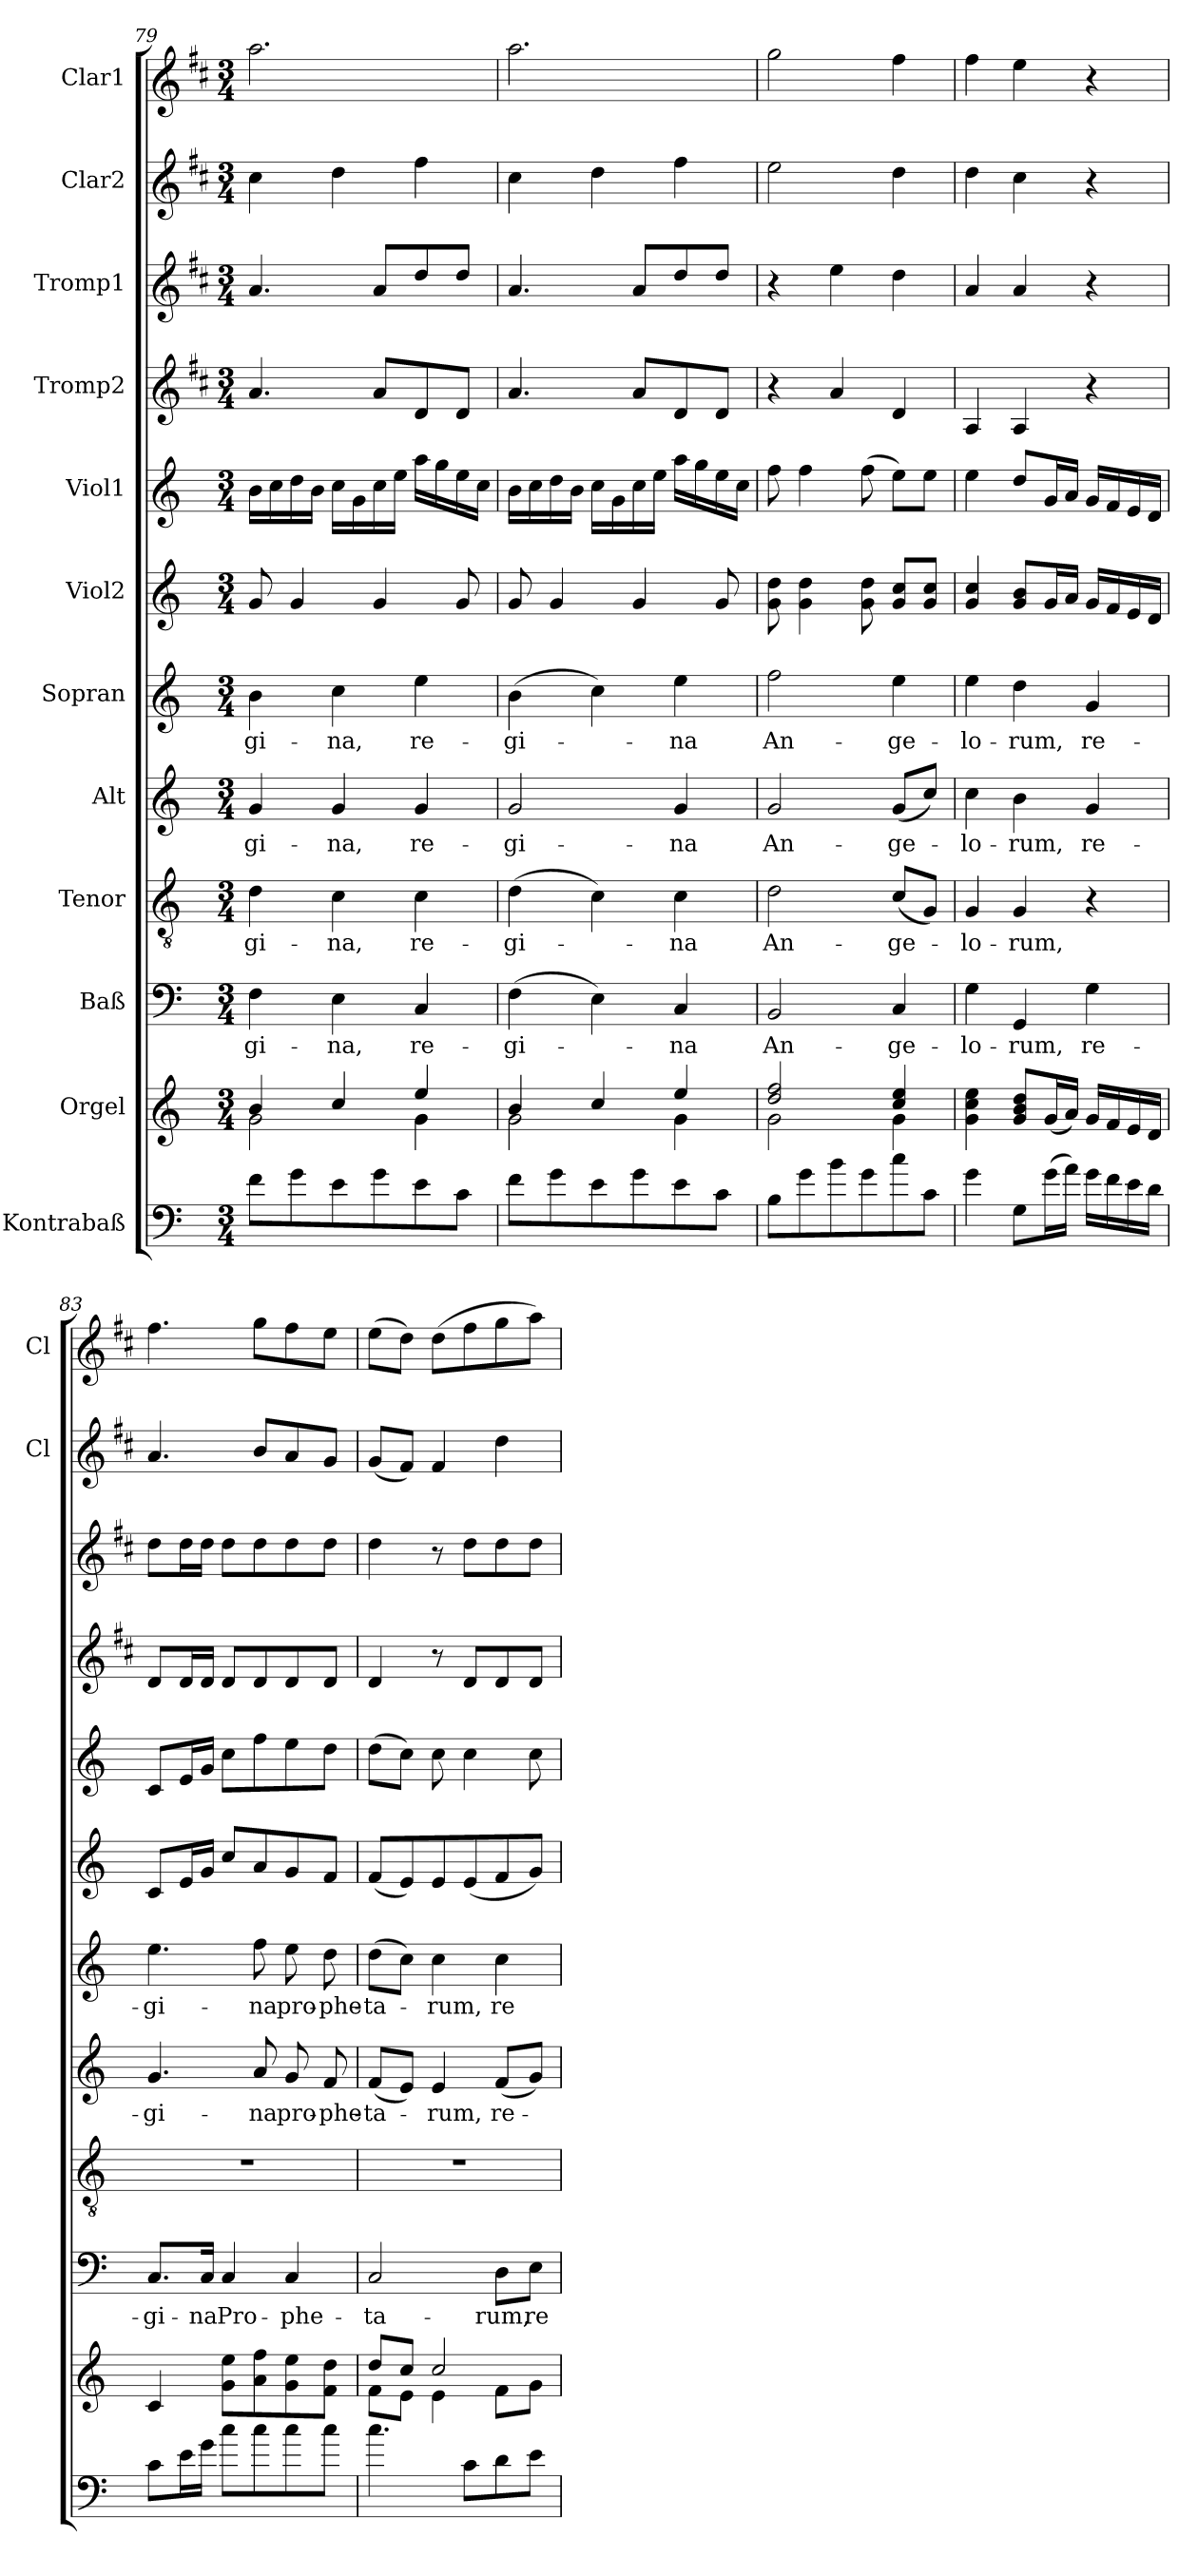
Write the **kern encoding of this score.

**kern	**kern	**kern	**text	**kern	**text	**kern	**text	**kern	**text	**kern	**kern	**kern	**kern	**kern	**kern
*part12	*part11	*part10	*part10	*part9	*part9	*part8	*part8	*part7	*part7	*part6	*part5	*part4	*part3	*part2	*part1
*staff12	*staff11	*staff10	*staff10	*staff9	*staff9	*staff8	*staff8	*staff7	*staff7	*staff6	*staff5	*staff4	*staff3	*staff2	*staff1
*I"Kontrabaß	*I"Orgel	*I"Baß	*	*I"Tenor	*	*I"Alt	*	*I"Sopran	*	*I"Viol2	*I"Viol1	*I"Tromp2	*I"Tromp1	*I"Clar2	*I"Clar1
*	*	*	*	*	*	*	*	*	*	*	*	*	*	*I'Cl	*I'Cl
!!LO:PB:g=z
*clefF4	*clefG2	*clefF4	*	*clefGv2	*	*clefG2	*	*clefG2	*	*clefG2	*clefG2	*clefG2	*clefG2	*clefG2	*clefG2
*ITrd7c12	*	*	*	*	*	*	*	*	*	*	*	*ITrd1c2	*ITrd1c2	*ITrd1c2	*ITrd1c2
*k[]	*k[]	*k[]	*	*k[]	*	*k[]	*	*k[]	*	*k[]	*k[]	*k[]	*k[]	*k[]	*k[]
*C:	*C:	*C:	*	*C:	*	*C:	*	*C:	*	*C:	*C:	*C:	*C:	*C:	*C:
*M3/4	*M3/4	*M3/4	*	*M3/4	*	*M3/4	*	*M3/4	*	*M3/4	*M3/4	*M3/4	*M3/4	*M3/4	*M3/4
=79	=79	=79	=79	=79	=79	=79	=79	=79	=79	=79	=79	=79	=79	=79	=79
*	*^	*	*	*	*	*	*	*	*	*	*	*	*	*	*
!	!	!	!	!LO:LY:b	!	!LO:LY:b	!	!LO:LY:b	!	!LO:LY:b	!	!	!	!	!	!
8F\L	2g\	4b/	4F\	-gi-	4d\	-gi-	4g/	-gi-	4b\	-gi-	8g/	16b\LL	4.g/	4.g/	4b\	2.gg\
.	.	.	.	.	.	.	.	.	.	.	.	16cc\	.	.	.	.
8G\	.	.	.	.	.	.	.	.	.	.	4g/	16dd\	.	.	.	.
.	.	.	.	.	.	.	.	.	.	.	.	16b\JJ	.	.	.	.
!	!	!	!	!LO:LY:b	!	!LO:LY:b	!	!LO:LY:b	!	!LO:LY:b	!	!	!	!	!	!
8E\	.	4cc/	4E\	-na,	4c\	-na,	4g/	-na,	4cc\	-na,	.	16cc\LL	.	.	4cc\	.
.	.	.	.	.	.	.	.	.	.	.	.	16g\	.	.	.	.
8G\	.	.	.	.	.	.	.	.	.	.	4g/	16cc\	8g/L	8g/L	.	.
.	.	.	.	.	.	.	.	.	.	.	.	16ee\JJ	.	.	.	.
!	!	!	!	!LO:LY:b	!	!LO:LY:b	!	!LO:LY:b	!	!LO:LY:b	!	!	!	!	!	!
8E\	4g\	4ee/	4C/	re-	4c\	re-	4g/	re-	4ee\	re-	.	16aa\LL	8c/	8cc/	4ee\	.
.	.	.	.	.	.	.	.	.	.	.	.	16gg\	.	.	.	.
8C\J	.	.	.	.	.	.	.	.	.	.	8g/	16ee\	8c/J	8cc/J	.	.
.	.	.	.	.	.	.	.	.	.	.	.	16cc\JJ	.	.	.	.
=80	=80	=80	=80	=80	=80	=80	=80	=80	=80	=80	=80	=80	=80	=80	=80	=80
!	!	!	!	!LO:LY:b	!	!LO:LY:b	!	!LO:LY:b	!	!LO:LY:b	!	!	!	!	!	!
8F\L	2g\	4b/	(>4F\	-gi-	(>4d\	-gi-	2g/	-gi-	(>4b\	-gi-	8g/	16b\LL	4.g/	4.g/	4b\	2.gg\
.	.	.	.	.	.	.	.	.	.	.	.	16cc\	.	.	.	.
8G\	.	.	.	.	.	.	.	.	.	.	4g/	16dd\	.	.	.	.
.	.	.	.	.	.	.	.	.	.	.	.	16b\JJ	.	.	.	.
8E\	.	4cc/	4E\)	.	4c\)	.	.	.	4cc\)	.	.	16cc\LL	.	.	4cc\	.
.	.	.	.	.	.	.	.	.	.	.	.	16g\	.	.	.	.
8G\	.	.	.	.	.	.	.	.	.	.	4g/	16cc\	8g/L	8g/L	.	.
.	.	.	.	.	.	.	.	.	.	.	.	16ee\JJ	.	.	.	.
!	!	!	!	!LO:LY:b	!	!LO:LY:b	!	!LO:LY:b	!	!LO:LY:b	!	!	!	!	!	!
8E\	4g\	4ee/	4C/	-na	4c\	-na	4g/	-na	4ee\	-na	.	16aa\LL	8c/	8cc/	4ee\	.
.	.	.	.	.	.	.	.	.	.	.	.	16gg\	.	.	.	.
8C\J	.	.	.	.	.	.	.	.	.	.	8g/	16ee\	8c/J	8cc/J	.	.
.	.	.	.	.	.	.	.	.	.	.	.	16cc\JJ	.	.	.	.
=81	=81	=81	=81	=81	=81	=81	=81	=81	=81	=81	=81	=81	=81	=81	=81	=81
!	!	!	!	!LO:LY:b	!	!LO:LY:b	!	!LO:LY:b	!	!LO:LY:b	!	!	!	!	!	!
8BB\L	2g\	2dd/ 2ff/	2BB/	An-	2d\	An-	2g/	An-	2ff\	An-	8g\ 8dd\	8ff\	4r	4r	2dd\	2ff\
8G\	.	.	.	.	.	.	.	.	.	.	4g\ 4dd\	4ff\	.	.	.	.
8B\	.	.	.	.	.	.	.	.	.	.	.	.	4g/	4dd\	.	.
8G\	.	.	.	.	.	.	.	.	.	.	8g\ 8dd\	(>8ff\	.	.	.	.
!	!	!	!	!LO:LY:b	!	!LO:LY:b	!	!LO:LY:b	!	!LO:LY:b	!	!	!	!	!	!
8c\	4g\	4cc/ 4ee/	4C/	-ge-	(<8c/L	-ge-	(<8g/L	-ge-	4ee\	-ge-	8g/ 8cc/L	8ee\L)	4c/	4cc\	4cc\	4ee\
8C\J	.	.	.	.	8G/J)	.	8cc/J)	.	.	.	8g/ 8cc/J	8ee\J	.	.	.	.
*	*v	*v	*	*	*	*	*	*	*	*	*	*	*	*	*	*
=82	=82	=82	=82	=82	=82	=82	=82	=82	=82	=82	=82	=82	=82	=82	=82
!	!	!	!LO:LY:b	!	!LO:LY:b	!	!LO:LY:b	!	!LO:LY:b	!	!	!	!	!	!
4G\	4g\ 4cc\ 4ee\	4G\	-lo-	4G/	-lo-	4cc\	-lo-	4ee\	-lo-	4g/ 4cc/	4ee\	4G/	4g/	4cc\	4ee\
!	!	!	!LO:LY:b	!	!LO:LY:b	!	!LO:LY:b	!	!LO:LY:b	!	!	!	!	!	!
8GG\L	8g/ 8b/ 8dd/L	4GG/	-rum,	4G/	-rum,	4b\	-rum,	4dd\	-rum,	8g/ 8b/L	8dd/L	4G/	4g/	4b\	4dd\
(>16G\L	(<16g/L	.	.	.	.	.	.	.	.	16g/L	16g/L	.	.	.	.
16A\JJ)	16a/JJ)	.	.	.	.	.	.	.	.	16a/JJ	16a/JJ	.	.	.	.
!	!	!	!LO:LY:b	!	!	!	!LO:LY:b	!	!LO:LY:b	!	!	!	!	!	!
16G\LL	16g/LL	4G\	re-	4r	.	4g/	re-	4g/	re-	16g/LL	16g/LL	4r	4r	4r	4r
16F\	16f/	.	.	.	.	.	.	.	.	16f/	16f/	.	.	.	.
16E\	16e/	.	.	.	.	.	.	.	.	16e/	16e/	.	.	.	.
16D\JJ	16d/JJ	.	.	.	.	.	.	.	.	16d/JJ	16d/JJ	.	.	.	.
!!LO:PB:g=z
=83	=83	=83	=83	=83	=83	=83	=83	=83	=83	=83	=83	=83	=83	=83	=83
!	!	!	!LO:LY:b	!	!	!	!LO:LY:b	!	!LO:LY:b	!	!	!	!	!	!
8C\L	4c/	8.C/L	-gi-	2.r	.	4.g/	-gi-	4.ee\	-gi-	8c/L	8c/L	8c/L	8cc\L	4.g/	4.ee\
16E\L	.	.	.	.	.	.	.	.	.	16e/L	16e/L	16c/L	16cc\L	.	.
!	!	!	!LO:LY:b	!	!	!	!	!	!	!	!	!	!	!	!
16G\JJ	.	16C/Jk	-na	.	.	.	.	.	.	16g/JJ	16g/JJ	16c/JJ	16cc\JJ	.	.
!	!	!	!LO:LY:b	!	!	!	!	!	!	!	!	!	!	!	!
8c\L	8g\ 8ee\L	4C/	Pro-	.	.	.	.	.	.	8cc/L	8cc\L	8c/L	8cc\L	.	.
!	!	!	!	!	!	!	!LO:LY:b	!	!LO:LY:b	!	!	!	!	!	!
8c\	8a\ 8ff\	.	.	.	.	8a/	-na	8ff\	-na	8a/	8ff\	8c/	8cc\	8a/L	8ff\L
!	!	!	!LO:LY:b	!	!	!	!LO:LY:b	!	!LO:LY:b	!	!	!	!	!	!
8c\	8g\ 8ee\	4C/	-phe-	.	.	8g/	pro-	8ee\	pro-	8g/	8ee\	8c/	8cc\	8g/	8ee\
!	!	!	!	!	!	!	!LO:LY:b	!	!LO:LY:b	!	!	!	!	!	!
8c\J	8f\ 8dd\J	.	.	.	.	8f/	-phe-	8dd\	-phe-	8f/J	8dd\J	8c/J	8cc\J	8f/J	8dd\J
=84	=84	=84	=84	=84	=84	=84	=84	=84	=84	=84	=84	=84	=84	=84	=84
*	*^	*	*	*	*	*	*	*	*	*	*	*	*	*	*
!	!	!	!	!LO:LY:b	!	!	!	!LO:LY:b	!	!LO:LY:b	!	!	!	!	!	!
4.c\	8f\L	8dd/L	2C/	-ta-	2.r	.	(<8f/L	-ta-	(>8dd\L	-ta-	(<8f/L	(>8dd\L	4c/	4cc\	(<8f/L	(>8dd\L
.	8e\J	8cc/J	.	.	.	.	8e/J)	.	8cc\J)	.	8e/)	8cc\J)	.	.	8e/J)	8cc\J)
!	!	!	!	!	!	!	!	!LO:LY:b	!	!LO:LY:b	!	!	!	!	!	!
.	4e\	2cc/	.	.	.	.	4e/	-rum,	4cc\	-rum,	8e/	8cc\	8r	8r	4e/	(>8cc\L
8C\L	.	.	.	.	.	.	.	.	.	.	(<8e/	4cc\	8c/L	8cc\L	.	8ee\
!	!	!	!	!LO:LY:b	!	!	!	!LO:LY:b	!	!LO:LY:b	!	!	!	!	!	!
8D\	8f\L	.	8D\L	-rum,	.	.	(<8f/L	re-	4cc\	re-	8f/	.	8c/	8cc\	4cc\	8ff\
!	!	!	!	!LO:LY:b	!	!	!	!	!	!	!	!	!	!	!	!
8E\J	8g\J	.	8E\J	re-	.	.	8g/J)	.	.	.	8g/J)	8cc\	8c/J	8cc\J	.	8gg\J)
*	*v	*v	*	*	*	*	*	*	*	*	*	*	*	*	*	*
=	=	=	=	=	=	=	=	=	=	=	=	=	=	=	=
*-	*-	*-	*-	*-	*-	*-	*-	*-	*-	*-	*-	*-	*-	*-	*-
